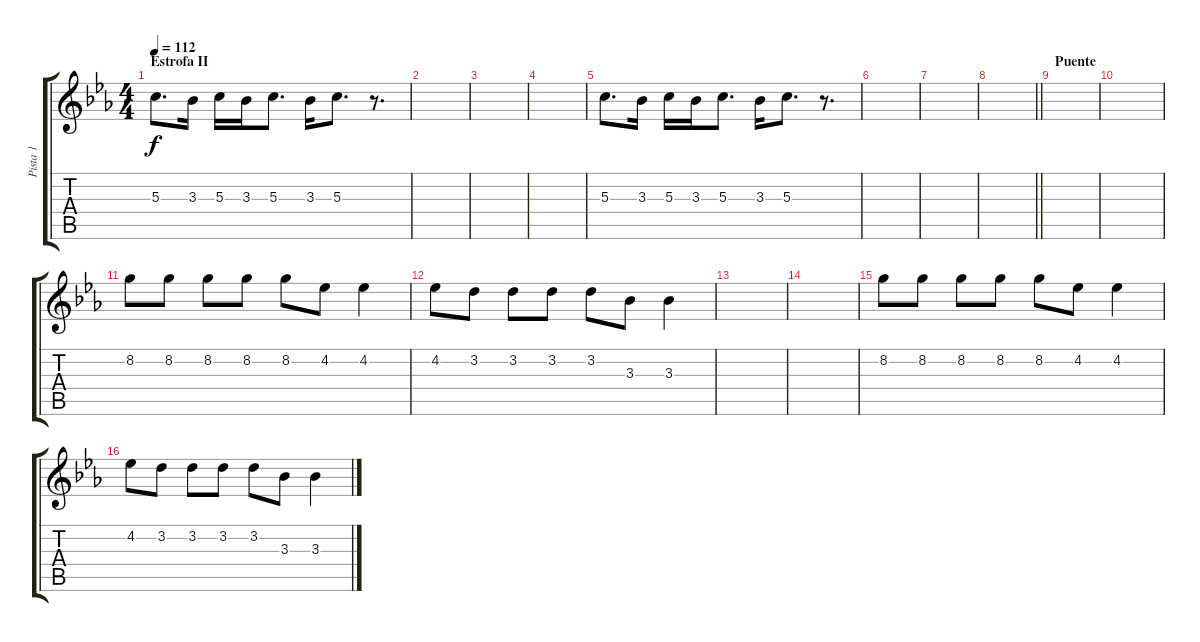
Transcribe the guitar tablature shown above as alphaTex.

\track ("Pista 1" "Pista 1") {instrument distortionguitar}
\staff {score tabs}
\tuning (E4 B3 G3 D3 A2 E2) {hide}
\ts (4 4)
\section ("" "Estrofa II")
\tempo 112
\clef g2
\ks cminor
5.3.8{d dy f volume 5} 3.3.16 5.3.16 3.3.16 5.3.8{d} 3.3.16 5.3.8{d} r.8{d} |
|
|
|
5.3.8{d} 3.3.16 5.3.16 3.3.16 5.3.8{d} 3.3.16 5.3.8{d} r.8{d} |
|
|
\barLineRight lightlight
|
\section ("" "Puente")
|
|
8.2.8 8.2.8 8.2.8 8.2.8 8.2.8 4.2.8 4.2.4 |
4.2.8 3.2.8 3.2.8 3.2.8 3.2.8 3.3.8 3.3.4 |
|
|
8.2.8 8.2.8 8.2.8 8.2.8 8.2.8 4.2.8 4.2.4 |
4.2.8 3.2.8 3.2.8 3.2.8 3.2.8 3.3.8 3.3.4
